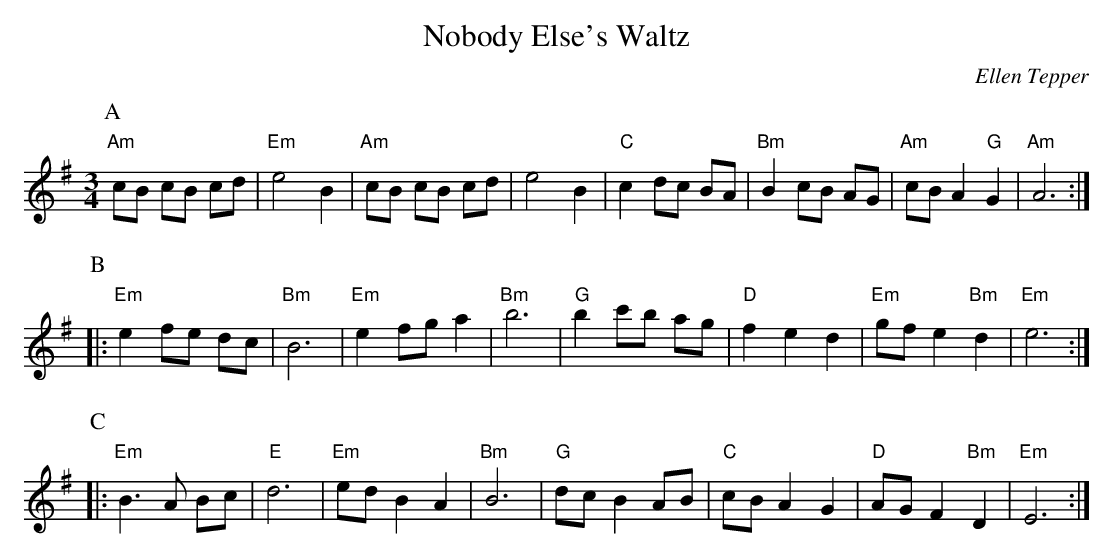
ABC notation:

X:1
T:Nobody Else's Waltz
C: Ellen Tepper
M:3/4
L:1/8
K:Em
P:A
"Am"cB cB cd |"Em" e4 B2| "Am" cB cB cd| e4 B2|\
"C"c2 dc BA| "Bm" B2 cB AG| "Am" cB A2 "G"G2| "Am" A6:|
P:B
|:"Em" e2 fe dc| "Bm" B6| "Em" e2 fg a2| "Bm" b6|\
"G"b2 c'b ag| "D" f2e2d2| "Em" gf e2 "Bm" d2| "Em" e6:|
P:C
|:"Em" B2>A2 Bc|"E" d6| "Em" ed B2 A2| "Bm" B6|\
"G" dc B2 AB|"C" cB A2 G2| "D" AG F2 "Bm" D2 | "Em" E6:|
